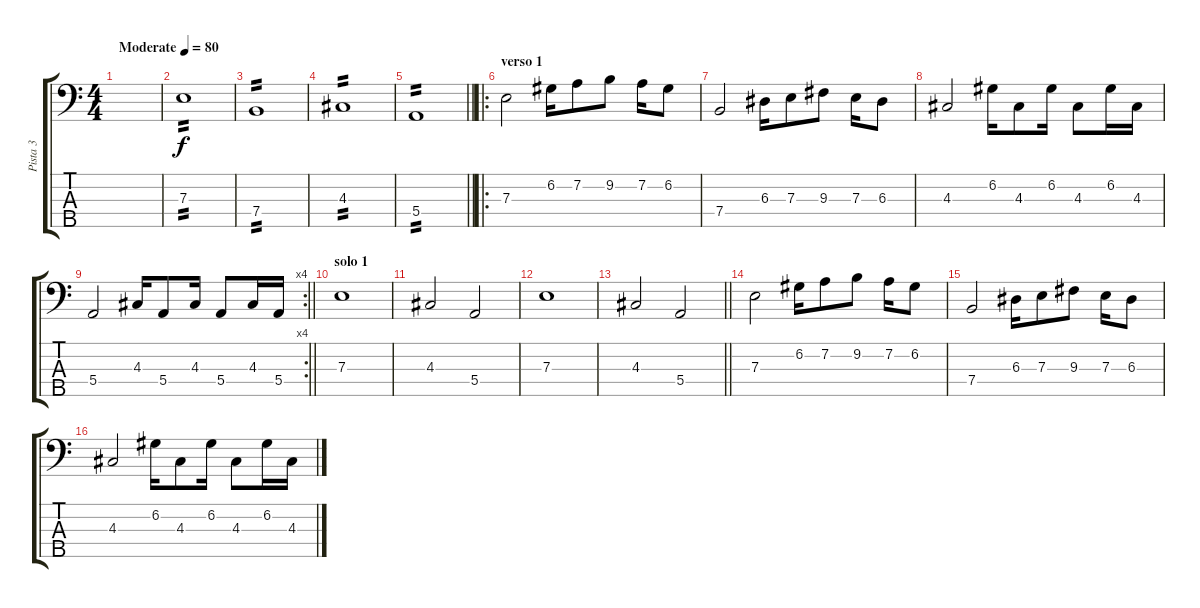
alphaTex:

\track ("Pista 3" "Pista 3") {instrument electricbassfinger}
\staff {score tabs}
\tuning (G2 D2 A1 E1 B0) {hide}
\ts (4 4)
\tempo (80 "Moderate")
\clef f4
\ks c
|
7.3.1{tp 2} |
7.4.1{tp 2} |
4.3.1{tp 2} |
\barLineRight lightlight
5.4.1{tp 2} |
\ro
\section ("" "verso 1")
7.3.2 6.2.16 7.2.8 9.2.8 7.2.16 6.2.8 |
7.4.2 6.3.16 7.3.8 9.3.8 7.3.16 6.3.8 |
4.3.2 6.2.16 4.3.8 6.2.16 4.3.8 6.2.16 4.3.16 |
\rc 4
\barLineRight lightlight
5.4.2 4.3.16 5.4.8 4.3.16 5.4.8 4.3.16 5.4.16 |
\section ("" "solo 1")
7.3.1 |
4.3.2 5.4.2 |
7.3.1 |
\barLineRight lightlight
4.3.2 5.4.2 |
\section ("" "")
7.3.2 6.2.16 7.2.8 9.2.8 7.2.16 6.2.8 |
7.4.2 6.3.16 7.3.8 9.3.8 7.3.16 6.3.8 |
4.3.2 6.2.16 4.3.8 6.2.16 4.3.8 6.2.16 4.3.16
